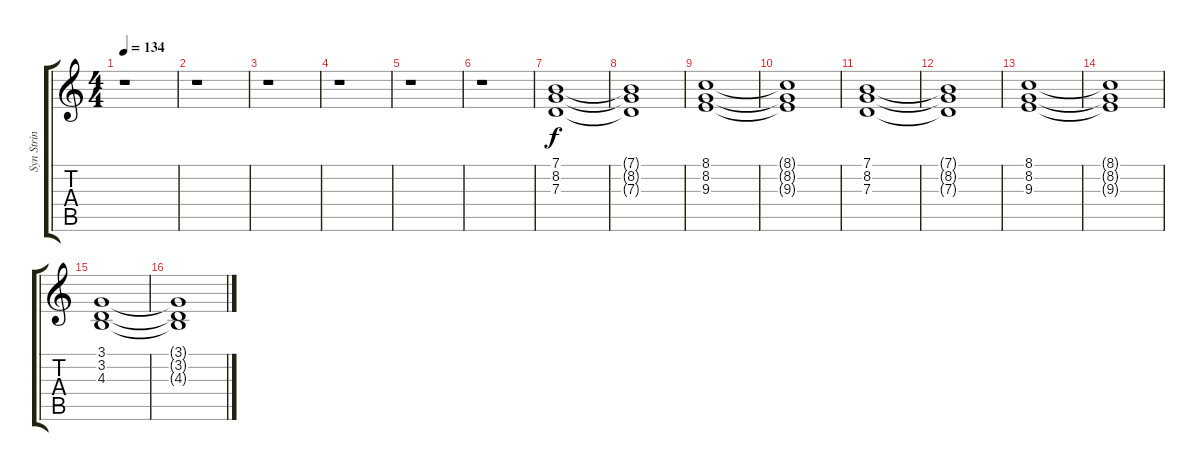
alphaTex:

\track ("Syn Strin" "Syn Strin") {instrument synthstrings1}
\staff {score tabs}
\tuning (E4 B3 G3 D3 A2 E2) {hide}
\ts (4 4)
\tempo 134
\clef g2
\ks c
r.1{dy f instrument synthstrings1} |
r.1 |
r.1 |
r.1 |
r.1 |
r.1 |
(7.1 8.2 7.3).1 |
(7.1{t} 8.2{t} 7.3{t}).1 |
(8.1 8.2 9.3).1 |
(8.1{t} 8.2{t} 9.3{t}).1 |
(7.1 8.2 7.3).1 |
(7.1{t} 8.2{t} 7.3{t}).1 |
(8.1 8.2 9.3).1 |
(8.1{t} 8.2{t} 9.3{t}).1 |
(3.1 3.2 4.3).1 |
(3.1{t} 3.2{t} 4.3{t}).1
